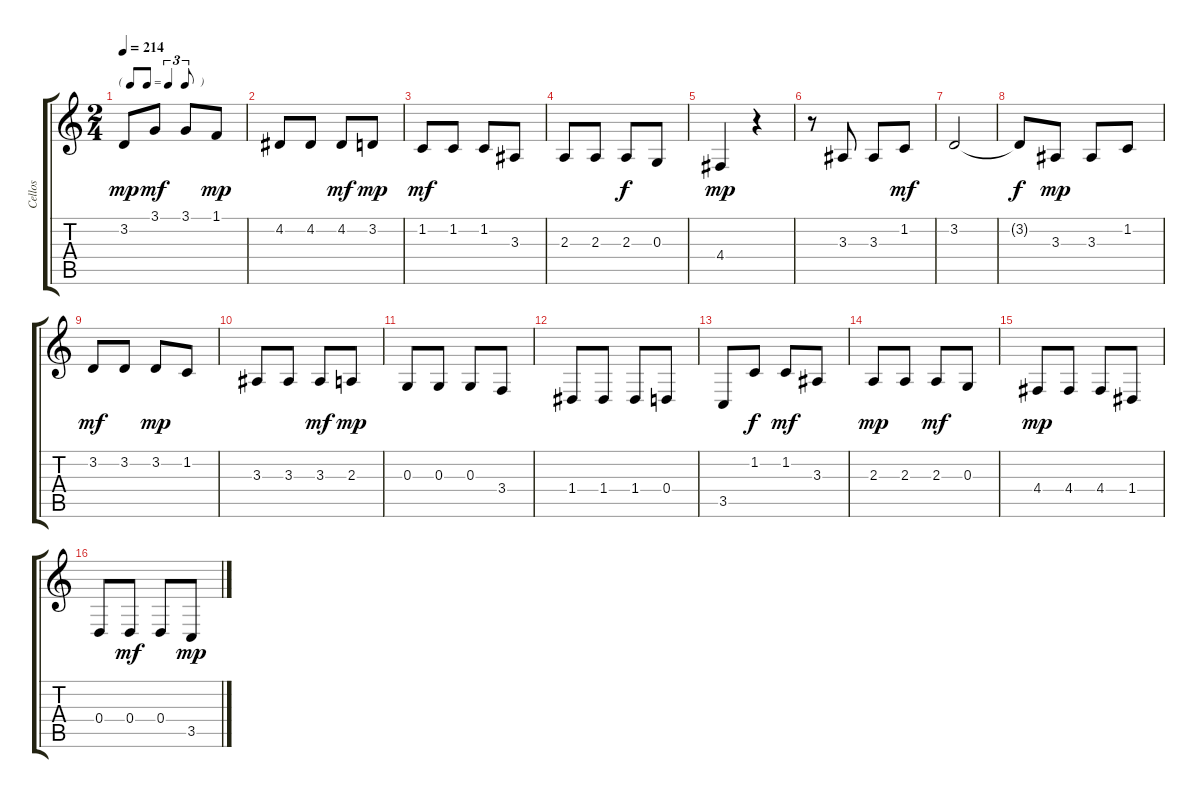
\track ("Cellos" "Cellos") {instrument stringensemble1}
\staff {score tabs}
\tuning (E4 B3 G3 D3 A2 E2) {hide}
\ts (2 4)
\tf triplet8th
\tempo 214
\clef g2
\ks c
3.2.8{dy mp} 3.1.8{dy mf} 3.1.8 1.1.8{dy mp} |
4.2.8 4.2.8 4.2.8{dy mf} 3.2.8{dy mp} |
1.2.8{dy mf} 1.2.8 1.2.8 3.3.8 |
2.3.8 2.3.8 2.3.8{dy f} 0.3.8 |
4.4.4{dy mp} r.4 |
r.8 3.3.8 3.3.8 1.2.8{dy mf} |
3.2.2 |
3.2{t}.8{dy f} 3.3.8{dy mp} 3.3.8 1.2.8 |
3.2.8{dy mf} 3.2.8 3.2.8{dy mp} 1.2.8 |
3.3.8 3.3.8 3.3.8{dy mf} 2.3.8{dy mp} |
0.3.8 0.3.8 0.3.8 3.4.8 |
1.4.8 1.4.8 1.4.8 0.4.8 |
3.5.8 1.2.8{dy f} 1.2.8{dy mf} 3.3.8 |
2.3.8{dy mp} 2.3.8 2.3.8{dy mf} 0.3.8 |
4.4.8{dy mp} 4.4.8 4.4.8 1.4.8 |
0.4.8 0.4.8{dy mf} 0.4.8 3.5.8{dy mp}
